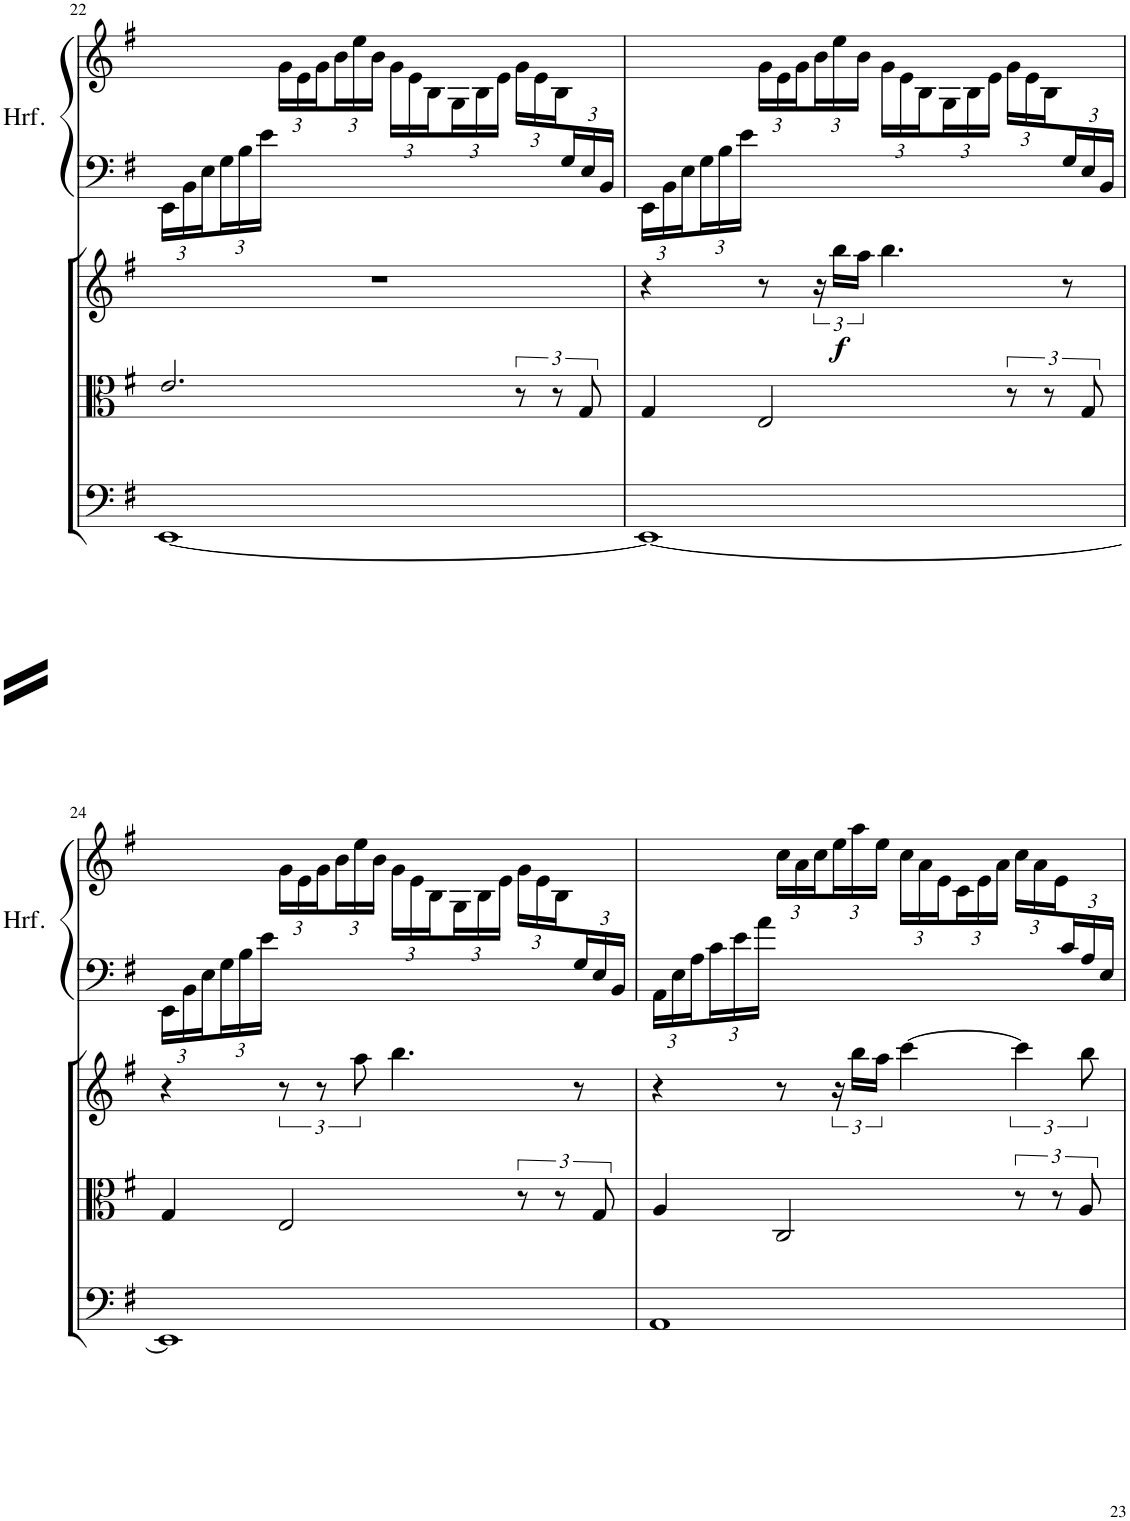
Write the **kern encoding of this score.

**kern	**kern	**kern	**dynam	**kern	**kern
*part4	*part3	*part2	*part2	*part1	*part1
*staff5	*staff4	*staff3	*staff3	*staff2	*staff1
*I"Violoncello	*I"Viola	*I"Housle	*	*I"Harfa	*
*I'Vc	*I'Vla	*	*	*	*
!!LO:PB:g=z
*clefF4	*clefC3	*clefG2	*	*clefF4	*clefG2
*k[f#]	*k[f#]	*k[f#]	*	*k[f#]	*k[f#]
*M4/4	*M4/4	*M4/4	*	*M4/4	*M4/4
*	*	*	*	*Xbrackettup	*
=22	=22	=22	=22	=22	=22
*	*	*	*	*	*^
[1EE	2.e/	1r	.	24EE\LL	1ryy	4ryy
.	.	.	.	24BB\	.	.
.	.	.	.	24E\	.	.
.	.	.	.	24G\	.	.
.	.	.	.	24B\	.	.
.	.	.	.	24e\JJ	.	.
*	*	*	*	*	*	*Xbrackettup
.	.	.	.	8ryy	.	24g\LL
.	.	.	.	.	.	24e\
.	.	.	.	.	.	24g\
.	.	.	.	.	.	24b\
.	.	.	.	.	.	24ee\
.	.	.	.	.	.	24b\JJ
.	.	.	.	.	.	24g\LL
.	.	.	.	.	.	24e\
.	.	.	.	.	.	24B\
.	.	.	.	.	.	24G\
.	.	.	.	.	.	24B\
.	.	.	.	.	.	24e\JJ
.	12r	.	.	.	.	24g\LL
.	.	.	.	.	.	24e\
.	12r	.	.	.	.	24B\
.	.	.	.	24G/	.	8ryy
.	12G/	.	.	24E/	.	.
.	.	.	.	24BB/JJ	.	.
=23	=23	=23	=23	=23	=23	=23
1EE_	4G/	4r	.	24EE\LL	1ryy	4ryy
.	.	.	.	24BB\	.	.
.	.	.	.	24E\	.	.
.	.	.	.	24G\	.	.
.	.	.	.	24B\	.	.
.	.	.	.	24e\JJ	.	.
.	2E/	8r	.	8ryy	.	24g\LL
.	.	.	.	.	.	24e\
.	.	.	.	.	.	24g\
.	.	24r	.	.	.	24b\
!	!	!	!LO:DY:b	!	!	!
.	.	24bb\LL	f	.	.	24ee\
.	.	24aa\JJ	.	.	.	24b\JJ
.	.	4.bb\	.	.	.	24g\LL
.	.	.	.	.	.	24e\
.	.	.	.	.	.	24B\
.	.	.	.	.	.	24G\
.	.	.	.	.	.	24B\
.	.	.	.	.	.	24e\JJ
.	12r	.	.	.	.	24g\LL
.	.	.	.	.	.	24e\
.	12r	.	.	.	.	24B\
.	.	8r	.	24G/	.	8ryy
.	12G/	.	.	24E/	.	.
.	.	.	.	24BB/JJ	.	.
!!LO:LB:g=z	!!
=24	=24	=24	=24	=24	=24	=24
1EE]	4G/	4r	.	24EE\LL	1ryy	4ryy
.	.	.	.	24BB\	.	.
.	.	.	.	24E\	.	.
.	.	.	.	24G\	.	.
.	.	.	.	24B\	.	.
.	.	.	.	24e\JJ	.	.
.	2E/	12r	.	8ryy	.	24g\LL
.	.	.	.	.	.	24e\
.	.	12r	.	.	.	24g\
.	.	.	.	.	.	24b\
.	.	12aa\	.	.	.	24ee\
.	.	.	.	.	.	24b\JJ
.	.	4.bb\	.	.	.	24g\LL
.	.	.	.	.	.	24e\
.	.	.	.	.	.	24B\
.	.	.	.	.	.	24G\
.	.	.	.	.	.	24B\
.	.	.	.	.	.	24e\JJ
.	12r	.	.	.	.	24g\LL
.	.	.	.	.	.	24e\
.	12r	.	.	.	.	24B\
.	.	8r	.	24G/	.	8ryy
.	12G/	.	.	24E/	.	.
.	.	.	.	24BB/JJ	.	.
=25	=25	=25	=25	=25	=25	=25
1AA	4A/	4r	.	24AA\LL	1ryy	4ryy
.	.	.	.	24E\	.	.
.	.	.	.	24A\	.	.
.	.	.	.	24c\	.	.
.	.	.	.	24e\	.	.
.	.	.	.	24a\JJ	.	.
.	2C/	8r	.	8ryy	.	24cc\LL
.	.	.	.	.	.	24a\
.	.	.	.	.	.	24cc\
.	.	24r	.	.	.	24ee\
.	.	24bb\LL	.	.	.	24aa\
.	.	24aa\JJ	.	.	.	24ee\JJ
.	.	[4ccc\	.	.	.	24cc\LL
.	.	.	.	.	.	24a\
.	.	.	.	.	.	24e\
.	.	.	.	.	.	24c\
.	.	.	.	.	.	24e\
.	.	.	.	.	.	24a\JJ
.	12r	6ccc\]	.	.	.	24cc\LL
.	.	.	.	.	.	24a\
.	12r	.	.	.	.	24e\
.	.	.	.	24c/	.	8ryy
.	12A/	12bb\	.	24A/	.	.
.	.	.	.	24E/JJ	.	.
*	*	*	*	*	*v	*v
=	=	=	=	=	=
*-	*-	*-	*-	*-	*-
